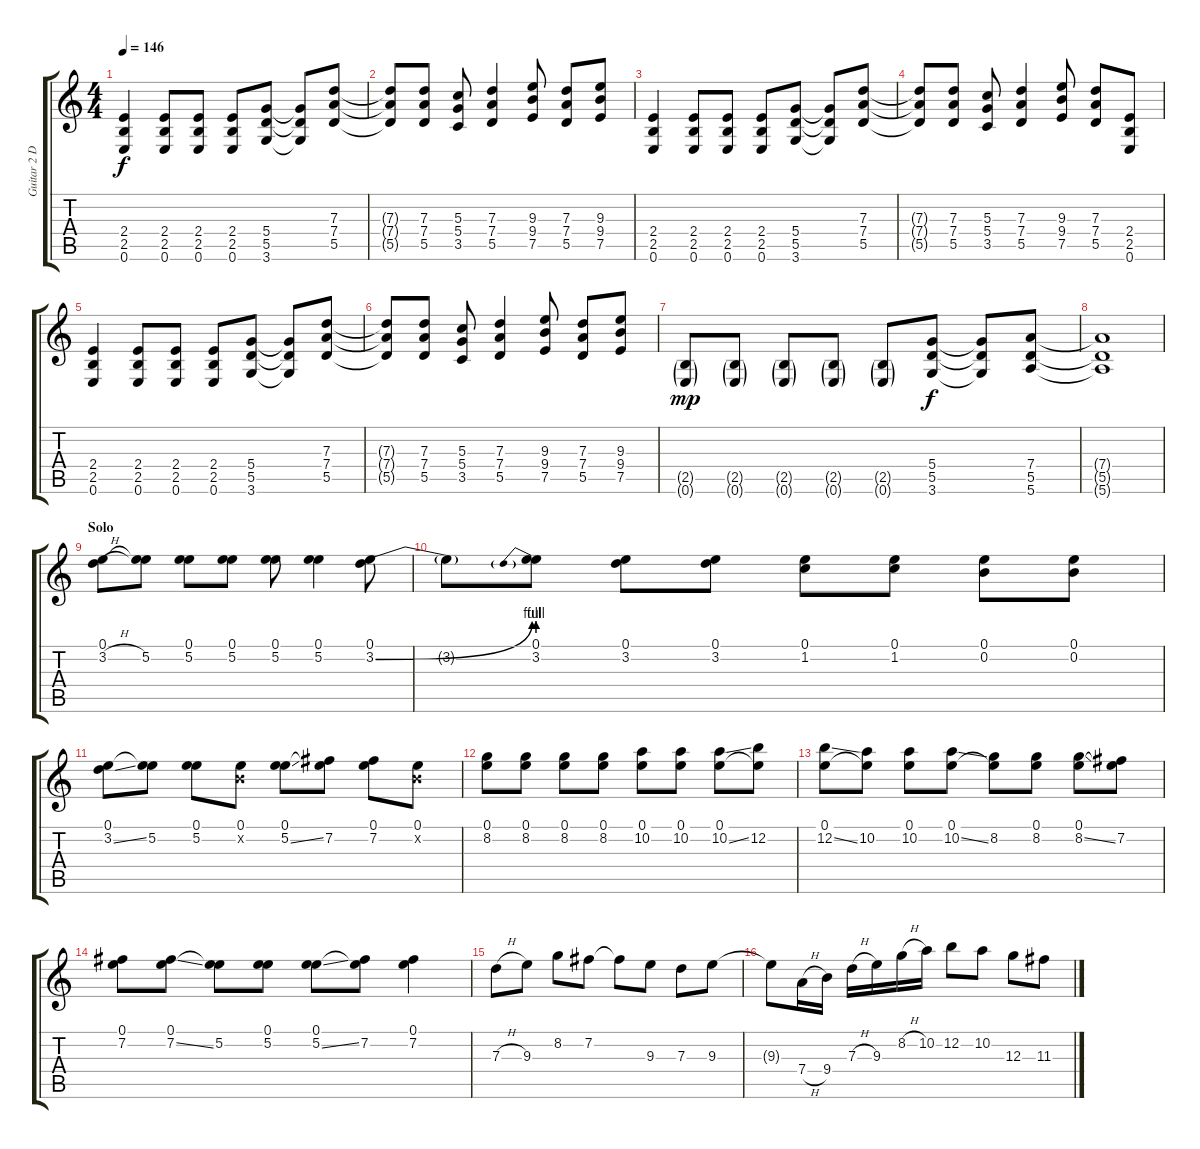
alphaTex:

\track ("Guitar 2 Distortion" "Guitar 2 D") {instrument overdrivenguitar}
\staff {score tabs}
\tuning (E4 B3 G3 D3 A2 E2) {hide}
\ts (4 4)
\tempo 146
\clef g2
\ks c
(2.4 2.5 0.6).4{dy f} (2.4 2.5 0.6).8 (2.4 2.5 0.6).8 (2.4 2.5 0.6).8 (5.4 5.5 3.6).8 (5.4{t} 5.5{t} 3.6{t}).8 (7.3 7.4 5.5).8 |
(7.3{t} 7.4{t} 5.5{t}).8 (7.3 7.4 5.5).8 (5.3 5.4 3.5).8 (7.3 7.4 5.5).4 (9.3 9.4 7.5).8 (7.3 7.4 5.5).8 (9.3 9.4 7.5).8 |
(2.4 2.5 0.6).4 (2.4 2.5 0.6).8 (2.4 2.5 0.6).8 (2.4 2.5 0.6).8 (5.4 5.5 3.6).8 (5.4{t} 5.5{t} 3.6{t}).8 (7.3 7.4 5.5).8 |
(7.3{t} 7.4{t} 5.5{t}).8 (7.3 7.4 5.5).8 (5.3 5.4 3.5).8 (7.3 7.4 5.5).4 (9.3 9.4 7.5).8 (7.3 7.4 5.5).8 (2.4 2.5 0.6).8 |
(2.4 2.5 0.6).4 (2.4 2.5 0.6).8 (2.4 2.5 0.6).8 (2.4 2.5 0.6).8 (5.4 5.5 3.6).8 (5.4{t} 5.5{t} 3.6{t}).8 (7.3 7.4 5.5).8 |
(7.3{t} 7.4{t} 5.5{t}).8 (7.3 7.4 5.5).8 (5.3 5.4 3.5).8 (7.3 7.4 5.5).4 (9.3 9.4 7.5).8 (7.3 7.4 5.5).8 (9.3 9.4 7.5).8 |
(2.5{g} 0.6{g}).8{dy mp} (2.5{g} 0.6{g}).8 (2.5{g} 0.6{g}).8 (2.5{g} 0.6{g}).8 (2.5{g} 0.6{g}).8 (5.4 5.5 3.6).8{dy f} (5.4{t} 5.5{t} 3.6{t}).8 (7.4 5.5 5.6).8 |
(7.4{t} 5.5{t} 5.6{t}).1 |
\section ("" "Solo")
(0.1 3.2{h}).8 (0.1{t} 5.2).8 (0.1 5.2).8 (0.1 5.2).8 (0.1 5.2).8 (0.1 5.2).4 (0.1 3.2{be (bend 0 0 60 4)}).8 |
3.2{t}.8 (0.1 3.2{be (prebend 0 4 60 4)}).8 (0.1 3.2).8 (0.1 3.2).8 (0.1 1.2).8 (0.1 1.2).8 (0.1 0.2).8 (0.1 0.2).8 |
(0.1 3.2{ss}).8 (0.1{t} 5.2).8 (0.1 5.2).8 (0.1 0.2{x}).8 (0.1 5.2{ss}).8 (0.1{t} 7.2).8 (0.1 7.2).8 (0.1 0.2{x}).8 |
(0.1 8.2).8 (0.1 8.2).8 (0.1 8.2).8 (0.1 8.2).8 (0.1 10.2).8 (0.1 10.2).8 (0.1 10.2{ss}).8 (0.1{t} 12.2).8 |
(0.1 12.2{ss}).8 (0.1{t} 10.2).8 (0.1 10.2).8 (0.1 10.2{ss}).8 (0.1{t} 8.2).8 (0.1 8.2).8 (0.1 8.2{ss}).8 (0.1{t} 7.2).8 |
(0.1 7.2).8 (0.1 7.2{ss}).8 (0.1{t} 5.2).8 (0.1 5.2).8 (0.1 5.2{ss}).8 (0.1{t} 7.2).8 (0.1 7.2).4 |
7.3{h}.8 9.3.8 8.2.8 7.2.8 7.2{t}.8 9.3.8 7.3.8 9.3.8 |
9.3{t}.8 7.4{h}.16 9.4.16 7.3{h}.16 9.3.16 8.2{h}.16 10.2.16 12.2.8 10.2.8 12.3.8 11.3.8
